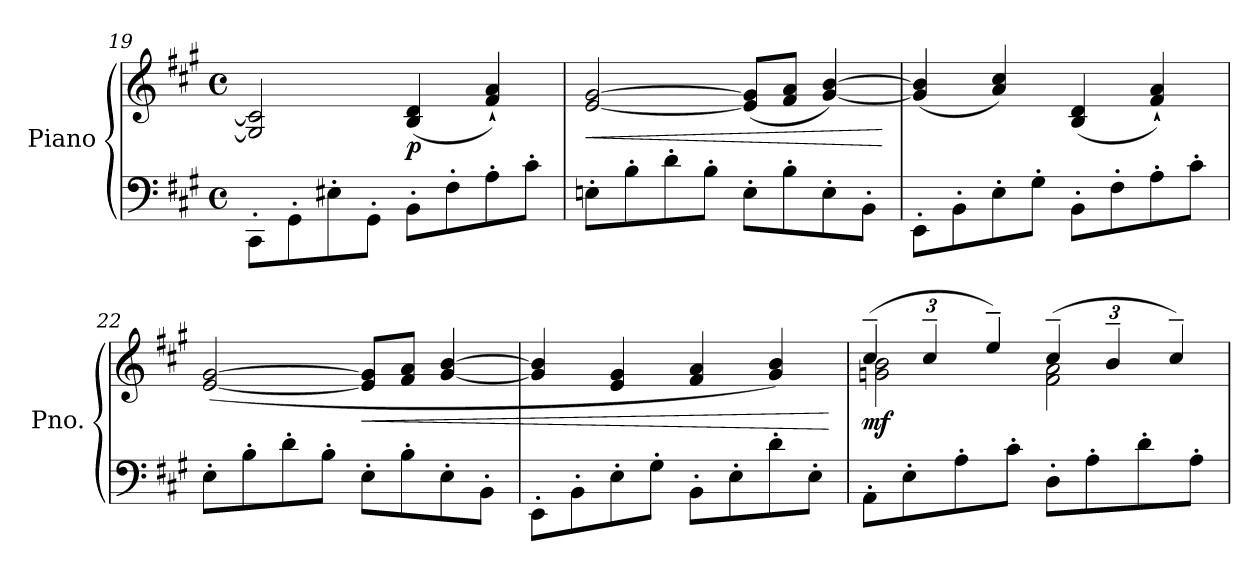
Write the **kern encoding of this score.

**kern	**kern	**dynam
*part1	*part1	*part1
*staff2	*staff1	*staff1/2
*I"Piano	*	*
*I'Pno.	*	*
*clefF4	*clefG2	*
*k[f#c#g#]	*k[f#c#g#]	*
*M4/4	*M4/4	*
*met(c)	*met(c)	*
=19	=19	=19
8CC#'\L	2G#/] 2c#/]	.
8GG#'\	.	.
8E#X'\	.	.
8GG#'\J	.	.
!	!	!LO:DY:b
8BB'\L	(<4B/ 4d/	p
8F#'\	.	.
8A'\	4f#/` 4a/`)	.
8c#'\J	.	.
!!LO:LB:g=z
=20	=20	=20
!	!	!LO:HP:b
8En'\L	[2e/ [2g#/	<
8B'\	.	.
8d'\	.	.
8B'\J	.	.
8E'\L	(<8e/] 8g#/]L	.
8B'\	8f#/ 8a/J	.
8E'\	[4g#/ [4b/)	.
8BB'\J	.	.
.	.	[
=21	=21	=21
8EE'\L	(<4g#/] 4b/]	.
8BB'\	.	.
8E'\	4a/ 4cc#/)	.
8G#'\J	.	.
8BB'\L	(<4B/ 4d/	.
8F#'\	.	.
8A'\	4f#/` 4a/`)	.
8c#'\J	.	.
=22	=22	=22
8E'\L	(>[2e/ [2g#/	.
8B'\	.	.
8d'\	.	.
8B'\J	.	.
!	!	!LO:HP:b
8E'\L	8e/] 8g#/]L	<
8B'\	8f#/ 8a/J	.
8E'\	[4g#/ [4b/	.
8BB'\J	.	.
=23	=23	=23
8EE'\L	4g#/] 4b/]	.
8BB'\	.	.
8E'\	4e/ 4g#/	.
8G#'\J	.	.
8BB'\L	4f#/ 4a/	.
8E'\	.	.
8d'\	4g#/ 4b/)	.
8E'\J	.	.
.	.	[
!!LO:LB:g=z
=24	=24	=24
*	*Xbrackettup	*
*	*^	*
!	!	!	!LO:DY:b
8AA'\L	(>6cc#~/	2gn\ 2b\	mf
8E'\	.	.	.
.	6cc#~/	.	.
8A'\	.	.	.
.	6ee~/)	.	.
8c#'\J	.	.	.
8D'\L	(>6cc#~/	2f#\ 2a\	.
8A'\	.	.	.
.	6b~/	.	.
8d'\	.	.	.
.	6cc#~/)	.	.
8A'\J	.	.	.
*	*v	*v	*
=	=	=
*-	*-	*-
